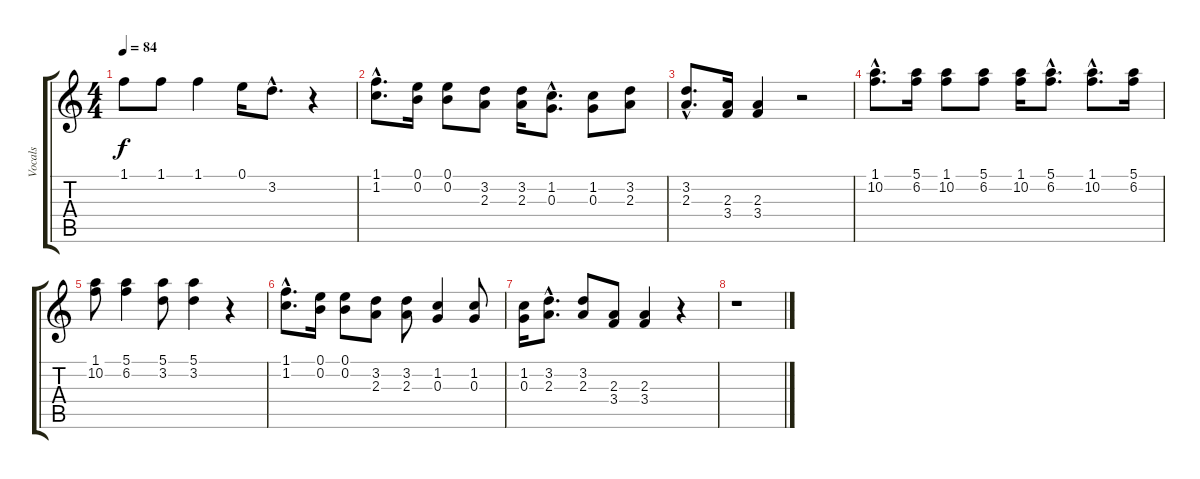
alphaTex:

\track ("Vocals" "Vocals") {instrument acousticguitarnylon}
\staff {score tabs}
\tuning (E4 B3 G3 D3 A2 E2) {hide}
\ts (4 4)
\tempo 84
\clef g2
\ks c
1.1.8{dy f} 1.1.8 1.1.4 0.1.16 3.2{hac}.8{d} r.4 |
(1.1{hac} 1.2{hac}).8{d} (0.1 0.2).16 (0.1 0.2).8 (3.2 2.3).8 (3.2 2.3).16 (1.2{hac} 0.3{hac}).8{d} (1.2 0.3).8 (3.2 2.3).8 |
(3.2{hac} 2.3{hac}).8{d} (2.3 3.4).16 (2.3 3.4).4 r.2 |
(1.1{hac} 10.2{hac}).8{d} (5.1 6.2).16 (1.1 10.2).8 (5.1 6.2).8 (1.1 10.2).16 (5.1{hac} 6.2{hac}).8{d} (1.1{hac} 10.2{hac}).8{d} (5.1 6.2).16 |
(1.1 10.2).8 (5.1 6.2).4 (5.1 3.2).8 (5.1 3.2).4 r.4 |
(1.1{hac} 1.2{hac}).8{d} (0.1 0.2).16 (0.1 0.2).8 (3.2 2.3).8 (3.2 2.3).8 (1.2 0.3).4 (1.2 0.3).8 |
(1.2 0.3).16 (3.2{hac} 2.3{hac}).8{d} (3.2 2.3).8 (2.3 3.4).8 (2.3 3.4).4 r.4 |
r.1
